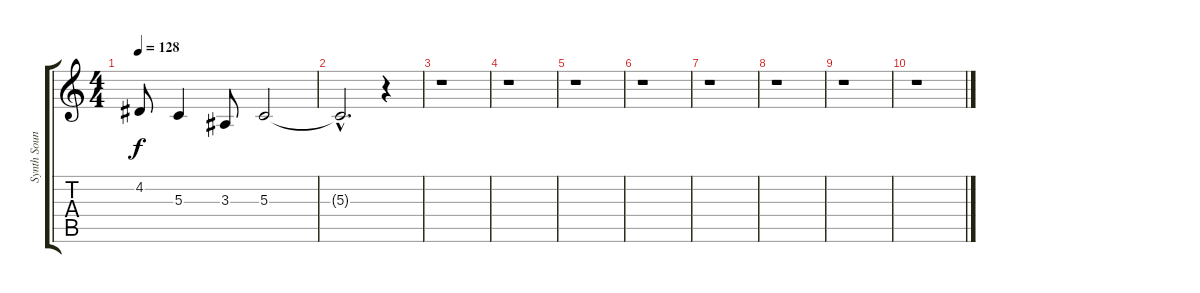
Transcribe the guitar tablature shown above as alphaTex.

\track ("Synth Sound        " "Synth Soun") {instrument pad3polysynth}
\staff {score tabs}
\tuning (E4 B3 G3 D3 A2 E2) {hide}
\ts (4 4)
\tempo 128
\clef g2
\ks c
4.2{t}.8{dy f} 5.3.4 3.3.8 5.3.2 |
5.3{hac t}.2{d} r.4 |
r.1 |
r.1 |
r.1 |
r.1 |
r.1 |
r.1 |
r.1 |
r.1
